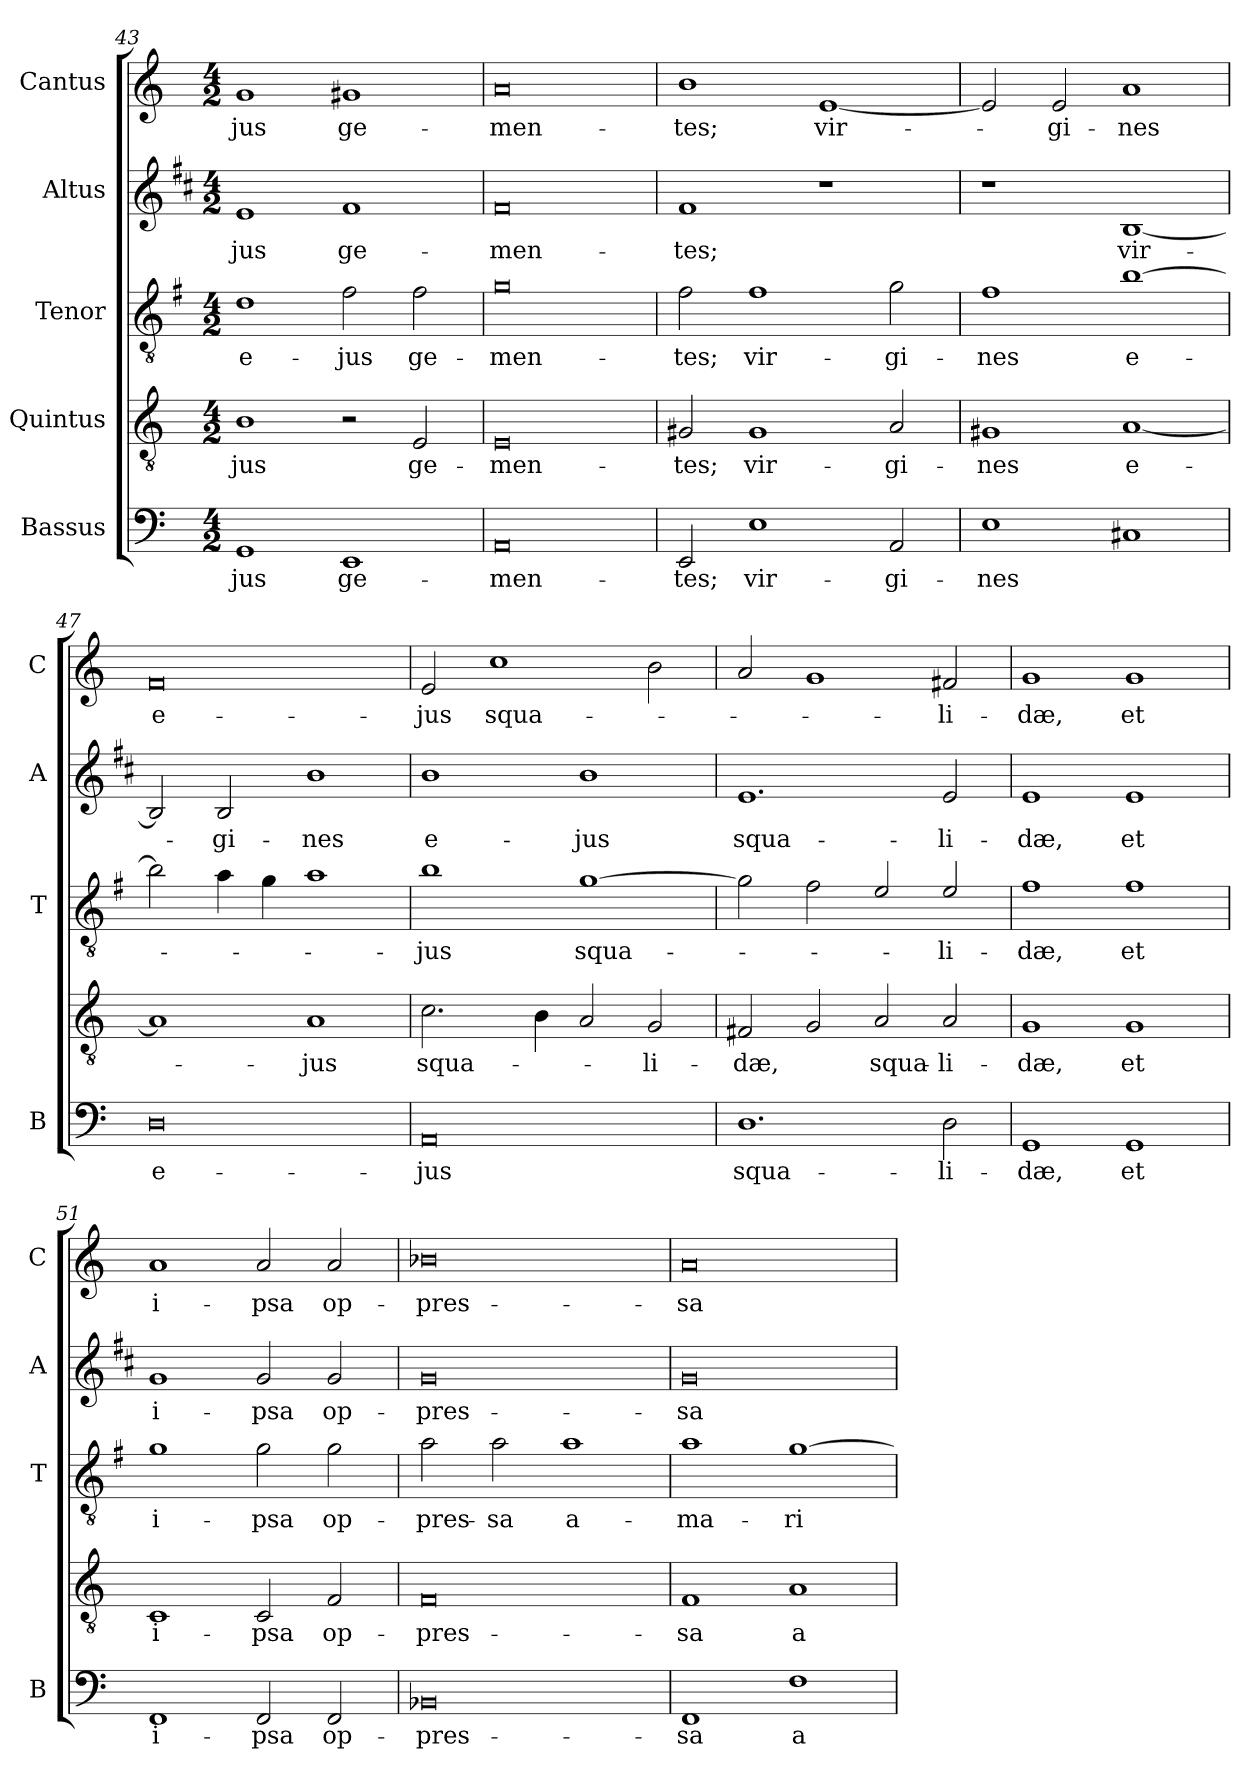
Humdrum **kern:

**kern	**text	**kern	**text	**kern	**text	**kern	**text	**kern	**text
*part5	*part5	*part4	*part4	*part3	*part3	*part2	*part2	*part1	*part1
*staff5	*staff5	*staff4	*staff4	*staff3	*staff3	*staff2	*staff2	*staff1	*staff1
*I"Bassus	*	*I"Quintus	*	*I"Tenor	*	*I"Altus	*	*I"Cantus	*
*I'B	*	*	*	*I'T	*	*I'A	*	*I'C	*
*clefF4	*	*clefGv2	*	*clefGv2	*	*clefG2	*	*clefG2	*
*	*	*	*	*ITrd4c7	*	*ITrd1c2	*	*	*
*k[]	*	*k[]	*	*k[]	*	*k[]	*	*k[]	*
*C:	*	*C:	*	*C:	*	*C:	*	*C:	*
*M4/2	*	*M4/2	*	*M4/2	*	*M4/2	*	*M4/2	*
=43	=43	=43	=43	=43	=43	=43	=43	=43	=43
!	!LO:LY:b	!	!LO:LY:b	!	!LO:LY:b	!	!LO:LY:b	!	!LO:LY:b
1GG	-jus	1B	-jus	1G	e-	1d	-jus	1g	-jus
!	!LO:LY:b	!	!	!	!LO:LY:b	!	!LO:LY:b	!	!LO:LY:b
1EE	ge-	2r	.	2B\	-jus	1e	ge-	1g#X	ge-
!	!	!	!LO:LY:b	!	!LO:LY:b	!	!	!	!
.	.	2E/	ge-	2B\	ge-	.	.	.	.
=44	=44	=44	=44	=44	=44	=44	=44	=44	=44
!	!LO:LY:b	!	!LO:LY:b	!	!LO:LY:b	!	!LO:LY:b	!	!LO:LY:b
0AA	-men-	0E	-men-	0c	-men-	0e	-men-	0a	-men-
=45	=45	=45	=45	=45	=45	=45	=45	=45	=45
!	!LO:LY:b	!	!LO:LY:b	!	!LO:LY:b	!	!LO:LY:b	!	!LO:LY:b
2EE/	-tes;	2G#X/	-tes;	2B\	-tes;	1e	-tes;	1b	-tes;
!	!LO:LY:b	!	!LO:LY:b	!	!LO:LY:b	!	!	!	!
1E	vir-	1G#	vir-	1B	vir-	.	.	.	.
!	!	!	!	!	!	!	!	!	!LO:LY:b
.	.	.	.	.	.	1r	.	[1e	vir-
!	!LO:LY:b	!	!LO:LY:b	!	!LO:LY:b	!	!	!	!
2AA/	-gi-	2A/	-gi-	2c\	-gi-	.	.	.	.
=46	=46	=46	=46	=46	=46	=46	=46	=46	=46
!	!LO:LY:b	!	!LO:LY:b	!	!LO:LY:b	!	!	!	!
1E	-nes	1G#X	-nes	1B	-nes	1r	.	2e/]	.
!	!	!	!	!	!	!	!	!	!LO:LY:b
.	.	.	.	.	.	.	.	2e/	-gi-
!	!	!	!LO:LY:b	!	!LO:LY:b	!	!LO:LY:b	!	!LO:LY:b
1C#X	.	[1A	e-	[1e	e-	[1A	vir-	1a	-nes
=47	=47	=47	=47	=47	=47	=47	=47	=47	=47
!	!LO:LY:b	!	!	!	!	!	!	!	!LO:LY:b
0D	e-	1A]	.	2e\]	.	2A/]	.	0f	e-
!	!	!	!	!	!	!	!LO:LY:b	!	!
.	.	.	.	4d\	.	2A/	-gi-	.	.
.	.	.	.	4c\	.	.	.	.	.
!	!	!	!LO:LY:b	!	!	!	!LO:LY:b	!	!
.	.	1A	-jus	1d	.	1a	-nes	.	.
!!LO:LB:g=z
=48	=48	=48	=48	=48	=48	=48	=48	=48	=48
!	!LO:LY:b	!	!LO:LY:b	!	!LO:LY:b	!	!LO:LY:b	!	!LO:LY:b
0AA	-jus	2.c\	squa-	1e	-jus	1a	e-	2e/	-jus
!	!	!	!	!	!	!	!	!	!LO:LY:b
.	.	.	.	.	.	.	.	1cc	squa-
.	.	4B\	.	.	.	.	.	.	.
!	!	!	!	!	!LO:LY:b	!	!LO:LY:b	!	!
.	.	2A/	.	[1c	squa-	1a	-jus	.	.
!	!	!	!LO:LY:b	!	!	!	!	!	!
.	.	2G/	-li-	.	.	.	.	2b\	.
=49	=49	=49	=49	=49	=49	=49	=49	=49	=49
!	!LO:LY:b	!	!LO:LY:b	!	!	!	!LO:LY:b	!	!
1.D	squa-	2F#X/	-dæ,	2c\]	.	1.d	squa-	2a/	.
.	.	2G/	.	2B\	.	.	.	1g	.
!	!	!	!LO:LY:b	!	!	!	!	!	!
.	.	2A/	squa-	2A/	.	.	.	.	.
!	!LO:LY:b	!	!LO:LY:b	!	!LO:LY:b	!	!LO:LY:b	!	!LO:LY:b
2D\	-li-	2A/	-li-	2A/	-li-	2d/	-li-	2f#X/	-li-
=50	=50	=50	=50	=50	=50	=50	=50	=50	=50
!	!LO:LY:b	!	!LO:LY:b	!	!LO:LY:b	!	!LO:LY:b	!	!LO:LY:b
1GG	-dæ,	1G	-dæ,	1B	-dæ,	1d	-dæ,	1g	-dæ,
!	!LO:LY:b	!	!LO:LY:b	!	!LO:LY:b	!	!LO:LY:b	!	!LO:LY:b
1GG	et	1G	et	1B	et	1d	et	1g	et
=51	=51	=51	=51	=51	=51	=51	=51	=51	=51
!	!LO:LY:b	!	!LO:LY:b	!	!LO:LY:b	!	!LO:LY:b	!	!LO:LY:b
1FF	i-	1C	i-	1c	i-	1f	i-	1a	i-
!	!LO:LY:b	!	!LO:LY:b	!	!LO:LY:b	!	!LO:LY:b	!	!LO:LY:b
2FF/	-psa	2C/	-psa	2c\	-psa	2f/	-psa	2a/	-psa
!	!LO:LY:b	!	!LO:LY:b	!	!LO:LY:b	!	!LO:LY:b	!	!LO:LY:b
2FF/	op-	2F/	op-	2c\	op-	2f/	op-	2a/	op-
=52	=52	=52	=52	=52	=52	=52	=52	=52	=52
!	!LO:LY:b	!	!LO:LY:b	!	!LO:LY:b	!	!LO:LY:b	!	!LO:LY:b
0BB-X	-pres-	0F	-pres-	2d\	-pres-	0f	-pres-	0b-X	-pres-
!	!	!	!	!	!LO:LY:b	!	!	!	!
.	.	.	.	2d\	-sa	.	.	.	.
!	!	!	!	!	!LO:LY:b	!	!	!	!
.	.	.	.	1d	a-	.	.	.	.
=53	=53	=53	=53	=53	=53	=53	=53	=53	=53
!	!LO:LY:b	!	!LO:LY:b	!	!LO:LY:b	!	!LO:LY:b	!	!LO:LY:b
1FF	-sa	1F	-sa	1d	-ma-	0f	-sa	0a	-sa
!	!LO:LY:b	!	!LO:LY:b	!	!LO:LY:b	!	!	!	!
1F	a-	1A	a-	[1c	-ri-	.	.	.	.
=	=	=	=	=	=	=	=	=	=
*-	*-	*-	*-	*-	*-	*-	*-	*-	*-
